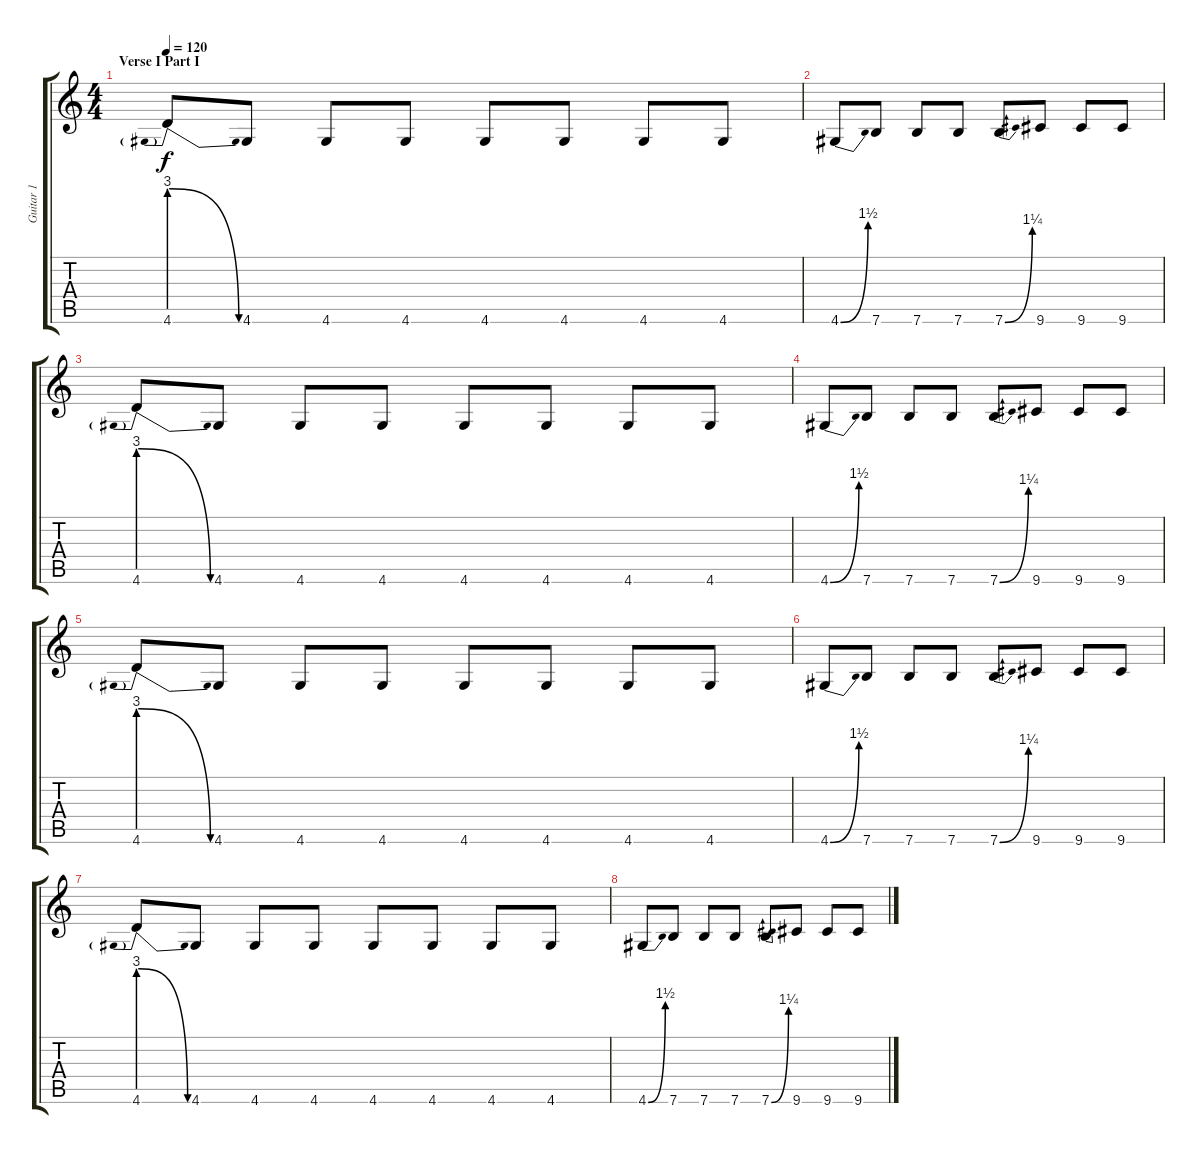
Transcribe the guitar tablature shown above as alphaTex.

\track ("Guitar 1" "Guitar 1") {instrument electricguitarjazz}
\staff {score tabs}
\tuning (E4 B3 G3 D3 A2 E2) {hide}
\ts (4 4)
\section ("" "Verse I Part I")
\tempo 120
\clef g2
\ks c
4.6{be (prebendrelease 0 12 60 0)}.8{dy f} 4.6.8 4.6.8 4.6.8 4.6.8 4.6.8 4.6.8 4.6.8 |
4.6{be (bend 0 0 60 6)}.8 7.6.8 7.6.8 7.6.8 7.6{be (bend 0 0 60 5)}.8 9.6.8 9.6.8 9.6.8 |
4.6{be (prebendrelease 0 12 60 0)}.8 4.6.8 4.6.8 4.6.8 4.6.8 4.6.8 4.6.8 4.6.8 |
4.6{be (bend 0 0 60 6)}.8 7.6.8 7.6.8 7.6.8 7.6{be (bend 0 0 60 5)}.8 9.6.8 9.6.8 9.6.8 |
4.6{be (prebendrelease 0 12 60 0)}.8 4.6.8 4.6.8 4.6.8 4.6.8 4.6.8 4.6.8 4.6.8 |
4.6{be (bend 0 0 60 6)}.8 7.6.8 7.6.8 7.6.8 7.6{be (bend 0 0 60 5)}.8 9.6.8 9.6.8 9.6.8 |
4.6{be (prebendrelease 0 12 60 0)}.8 4.6.8 4.6.8 4.6.8 4.6.8 4.6.8 4.6.8 4.6.8 |
4.6{be (bend 0 0 60 6)}.8 7.6.8 7.6.8 7.6.8 7.6{be (bend 0 0 60 5)}.8 9.6.8 9.6.8 9.6.8
